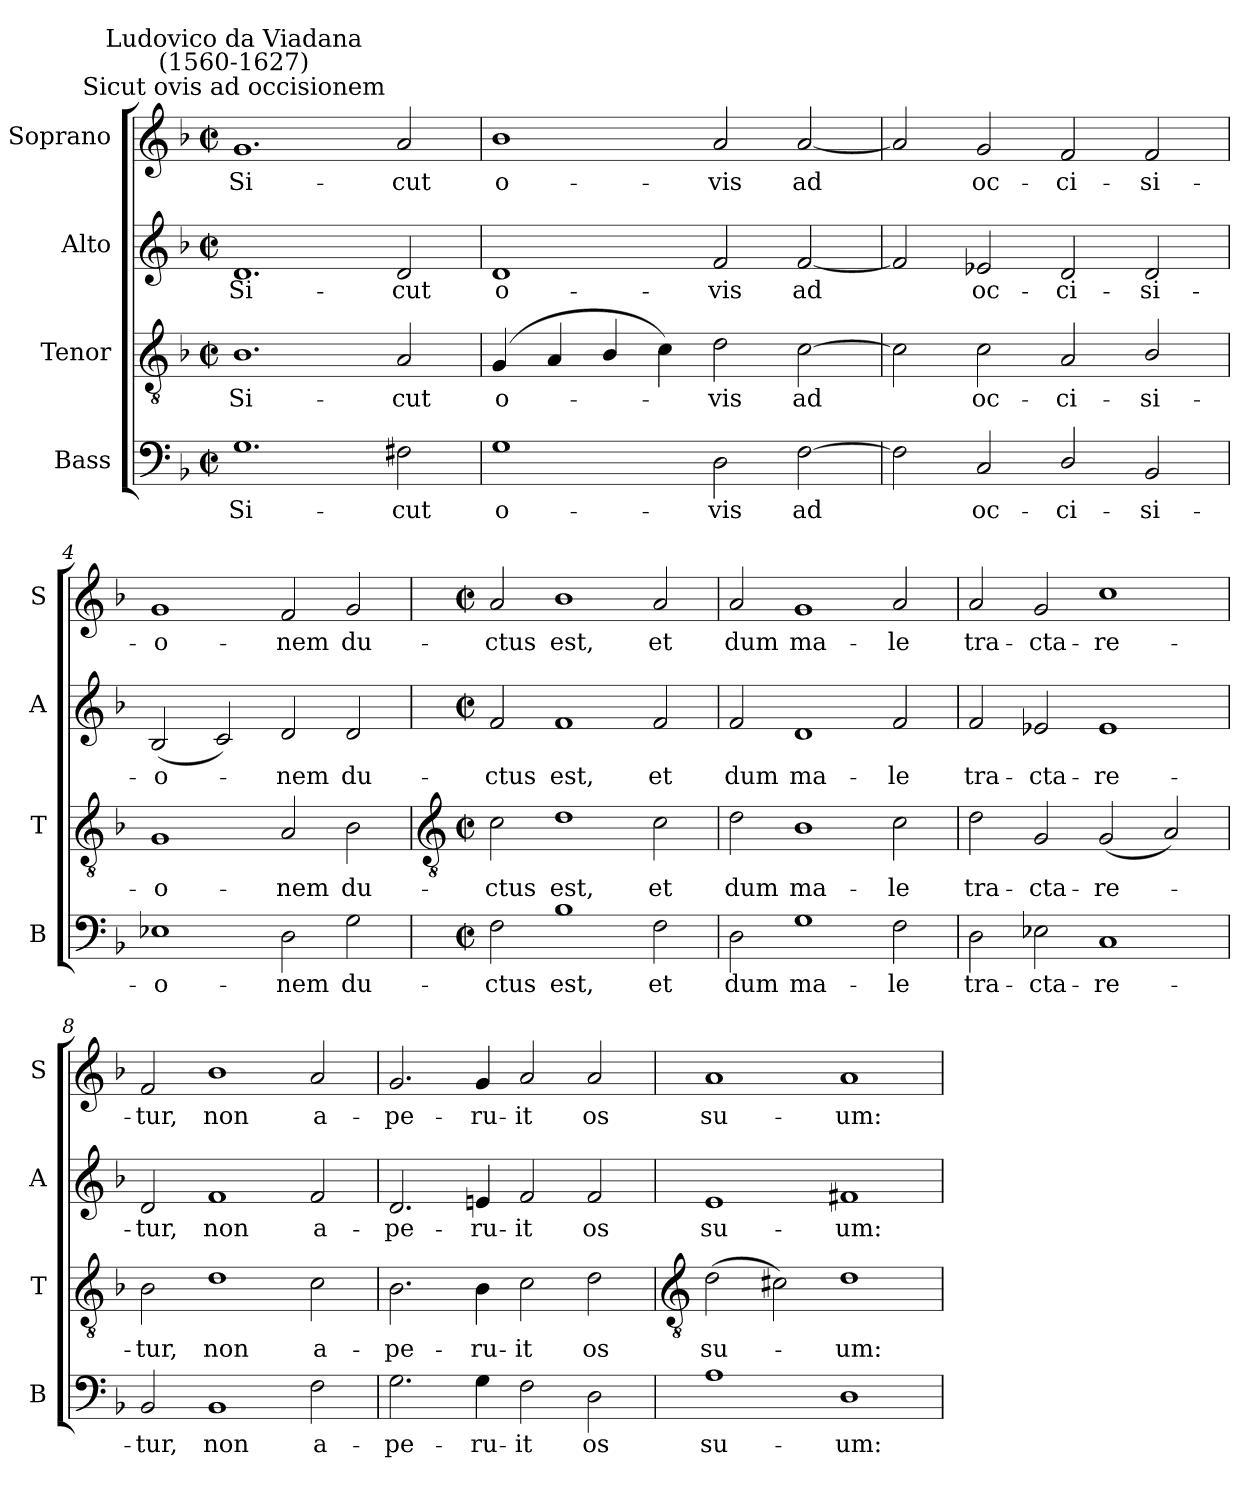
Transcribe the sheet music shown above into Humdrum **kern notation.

**kern	**text	**kern	**text	**kern	**text	**kern	**text
*part4	*part4	*part3	*part3	*part2	*part2	*part1	*part1
*staff4	*staff4	*staff3	*staff3	*staff2	*staff2	*staff1	*staff1
*I"Bass	*	*I"Tenor	*	*I"Alto	*	*I"Soprano	*
*I'B	*	*I'T	*	*I'A	*	*I'S	*
*clefF4	*	*clefGv2	*	*clefG2	*	*clefG2	*
*k[b-]	*	*k[b-]	*	*k[b-]	*	*k[b-]	*
*F:	*	*F:	*	*F:	*	*F:	*
*M4/2	*	*M4/2	*	*M4/2	*	*M4/2	*
*met(c|)	*	*met(c|)	*	*met(c|)	*	*met(c|)	*
=1	=1	=1	=1	=1	=1	=1	=1
!	!	!	!	!	!	!LO:TX:a:cj:t=Sicut ovis ad occisionem	!
!	!	!	!	!	!	!LO:TX:a:cj:t=Ludovico da Viadana\n(1560-1627)	!
!	!LO:LY:b	!	!LO:LY:b	!	!LO:LY:b	!	!LO:LY:b
1.G	Si-	1.B-	Si-	1.d	Si-	1.g	Si-
!	!LO:LY:b	!	!LO:LY:b	!	!LO:LY:b	!	!LO:LY:b
2F#X	-cut	2A	-cut	2d	-cut	2a	-cut
=2	=2	=2	=2	=2	=2	=2	=2
!	!LO:LY:b	!	!LO:LY:b	!	!LO:LY:b	!	!LO:LY:b
1G	o-	(<4G	o-	1d	o-	1b-	o-
.	.	4A	.	.	.	.	.
.	.	4B-/	.	.	.	.	.
.	.	4c)	.	.	.	.	.
!	!LO:LY:b	!	!LO:LY:b	!	!LO:LY:b	!	!LO:LY:b
2D	-vis	2d	vis	2f	-vis	2a	-vis
!	!LO:LY:b	!	!LO:LY:b	!	!LO:LY:b	!	!LO:LY:b
[2F	ad	[2c	ad	[2f	ad	[2a	ad
=3	=3	=3	=3	=3	=3	=3	=3
2F]	.	2c]	.	2f]	.	2a]	.
!	!LO:LY:b	!	!LO:LY:b	!	!LO:LY:b	!	!LO:LY:b
2C	oc-	2c	oc-	2e-X	oc-	2g	oc-
!	!LO:LY:b	!	!LO:LY:b	!	!LO:LY:b	!	!LO:LY:b
2D/	-ci-	2A	-ci-	2d	-ci-	2f	-ci-
!	!LO:LY:b	!	!LO:LY:b	!	!LO:LY:b	!	!LO:LY:b
2BB-	-si-	2B-/	-si-	2d	-si-	2f	-si-
=4	=4	=4	=4	=4	=4	=4	=4
!	!LO:LY:b	!	!LO:LY:b	!	!LO:LY:b	!	!LO:LY:b
1E-X	-o-	1G	-o-	(<2B-	-o-	1g	-o-
.	.	.	.	2c)	.	.	.
!	!LO:LY:b	!	!LO:LY:b	!	!LO:LY:b	!	!LO:LY:b
2D	-nem	2A	-nem	2d	nem	2f	-nem
!	!LO:LY:b	!	!LO:LY:b	!	!LO:LY:b	!	!LO:LY:b
2G	du-	2B-	du-	2d	du-	2g	du-
!!LO:LB:g=z
=5	=5	=5	=5	=5	=5	=5	=5
*	*	*clefGv2	*	*	*	*	*
*M4/2	*	*M4/2	*	*M4/2	*	*M4/2	*
*met(c|)	*	*met(c|)	*	*met(c|)	*	*met(c|)	*
!	!LO:LY:b	!	!LO:LY:b	!	!LO:LY:b	!	!LO:LY:b
2F	-ctus	2c	-ctus	2f	-ctus	2a	-ctus
!	!LO:LY:b	!	!LO:LY:b	!	!LO:LY:b	!	!LO:LY:b
1B-	est,	1d	est,	1f	est,	1b-	est,
!	!LO:LY:b	!	!LO:LY:b	!	!LO:LY:b	!	!LO:LY:b
2F	et	2c	et	2f	et	2a	et
=6	=6	=6	=6	=6	=6	=6	=6
!	!LO:LY:b	!	!LO:LY:b	!	!LO:LY:b	!	!LO:LY:b
2D	dum	2d	dum	2f	dum	2a	dum
!	!LO:LY:b	!	!LO:LY:b	!	!LO:LY:b	!	!LO:LY:b
1G	ma-	1B-	ma-	1d	ma-	1g	ma-
!	!LO:LY:b	!	!LO:LY:b	!	!LO:LY:b	!	!LO:LY:b
2F	-le	2c	-le	2f	-le	2a	-le
=7	=7	=7	=7	=7	=7	=7	=7
!	!LO:LY:b	!	!LO:LY:b	!	!LO:LY:b	!	!LO:LY:b
2D	tra-	2d	tra-	2f	tra-	2a	tra-
!	!LO:LY:b	!	!LO:LY:b	!	!LO:LY:b	!	!LO:LY:b
2E-X	-cta-	2G	-cta-	2e-X	-cta-	2g	-cta-
!	!LO:LY:b	!	!LO:LY:b	!	!LO:LY:b	!	!LO:LY:b
1C	-re-	(<2G	-re-	1e-	-re-	1cc	-re-
.	.	2A)	.	.	.	.	.
=8	=8	=8	=8	=8	=8	=8	=8
!	!LO:LY:b	!	!LO:LY:b	!	!LO:LY:b	!	!LO:LY:b
2BB-	-tur,	2B-	tur,	2d	-tur,	2f	-tur,
!	!LO:LY:b	!	!LO:LY:b	!	!LO:LY:b	!	!LO:LY:b
1BB-	non	1d	non	1f	non	1b-	non
!	!LO:LY:b	!	!LO:LY:b	!	!LO:LY:b	!	!LO:LY:b
2F	a-	2c	a-	2f	a-	2a	a-
=9	=9	=9	=9	=9	=9	=9	=9
!	!LO:LY:b	!	!LO:LY:b	!	!LO:LY:b	!	!LO:LY:b
2.G	-pe-	2.B-	-pe-	2.d	-pe-	2.g	-pe-
!	!LO:LY:b	!	!LO:LY:b	!	!LO:LY:b	!	!LO:LY:b
4G	-ru-	4B-	-ru-	4en	-ru-	4g	-ru-
!	!LO:LY:b	!	!LO:LY:b	!	!LO:LY:b	!	!LO:LY:b
2F	-it	2c	-it	2f	-it	2a	-it
!	!LO:LY:b	!	!LO:LY:b	!	!LO:LY:b	!	!LO:LY:b
2D	os	2d	os	2f	os	2a	os
!!LO:LB:g=z
=10	=10	=10	=10	=10	=10	=10	=10
*	*	*clefGv2	*	*	*	*	*
!	!LO:LY:b	!	!LO:LY:b	!	!LO:LY:b	!	!LO:LY:b
1A	su-	(>2d	su-	1e	su-	1a	su-
.	.	2c#X)	.	.	.	.	.
!	!LO:LY:b	!	!LO:LY:b	!	!LO:LY:b	!	!LO:LY:b
1D	-um:	1d	um:	1f#X	-um:	1a	-um:
=	=	=	=	=	=	=	=
*-	*-	*-	*-	*-	*-	*-	*-
